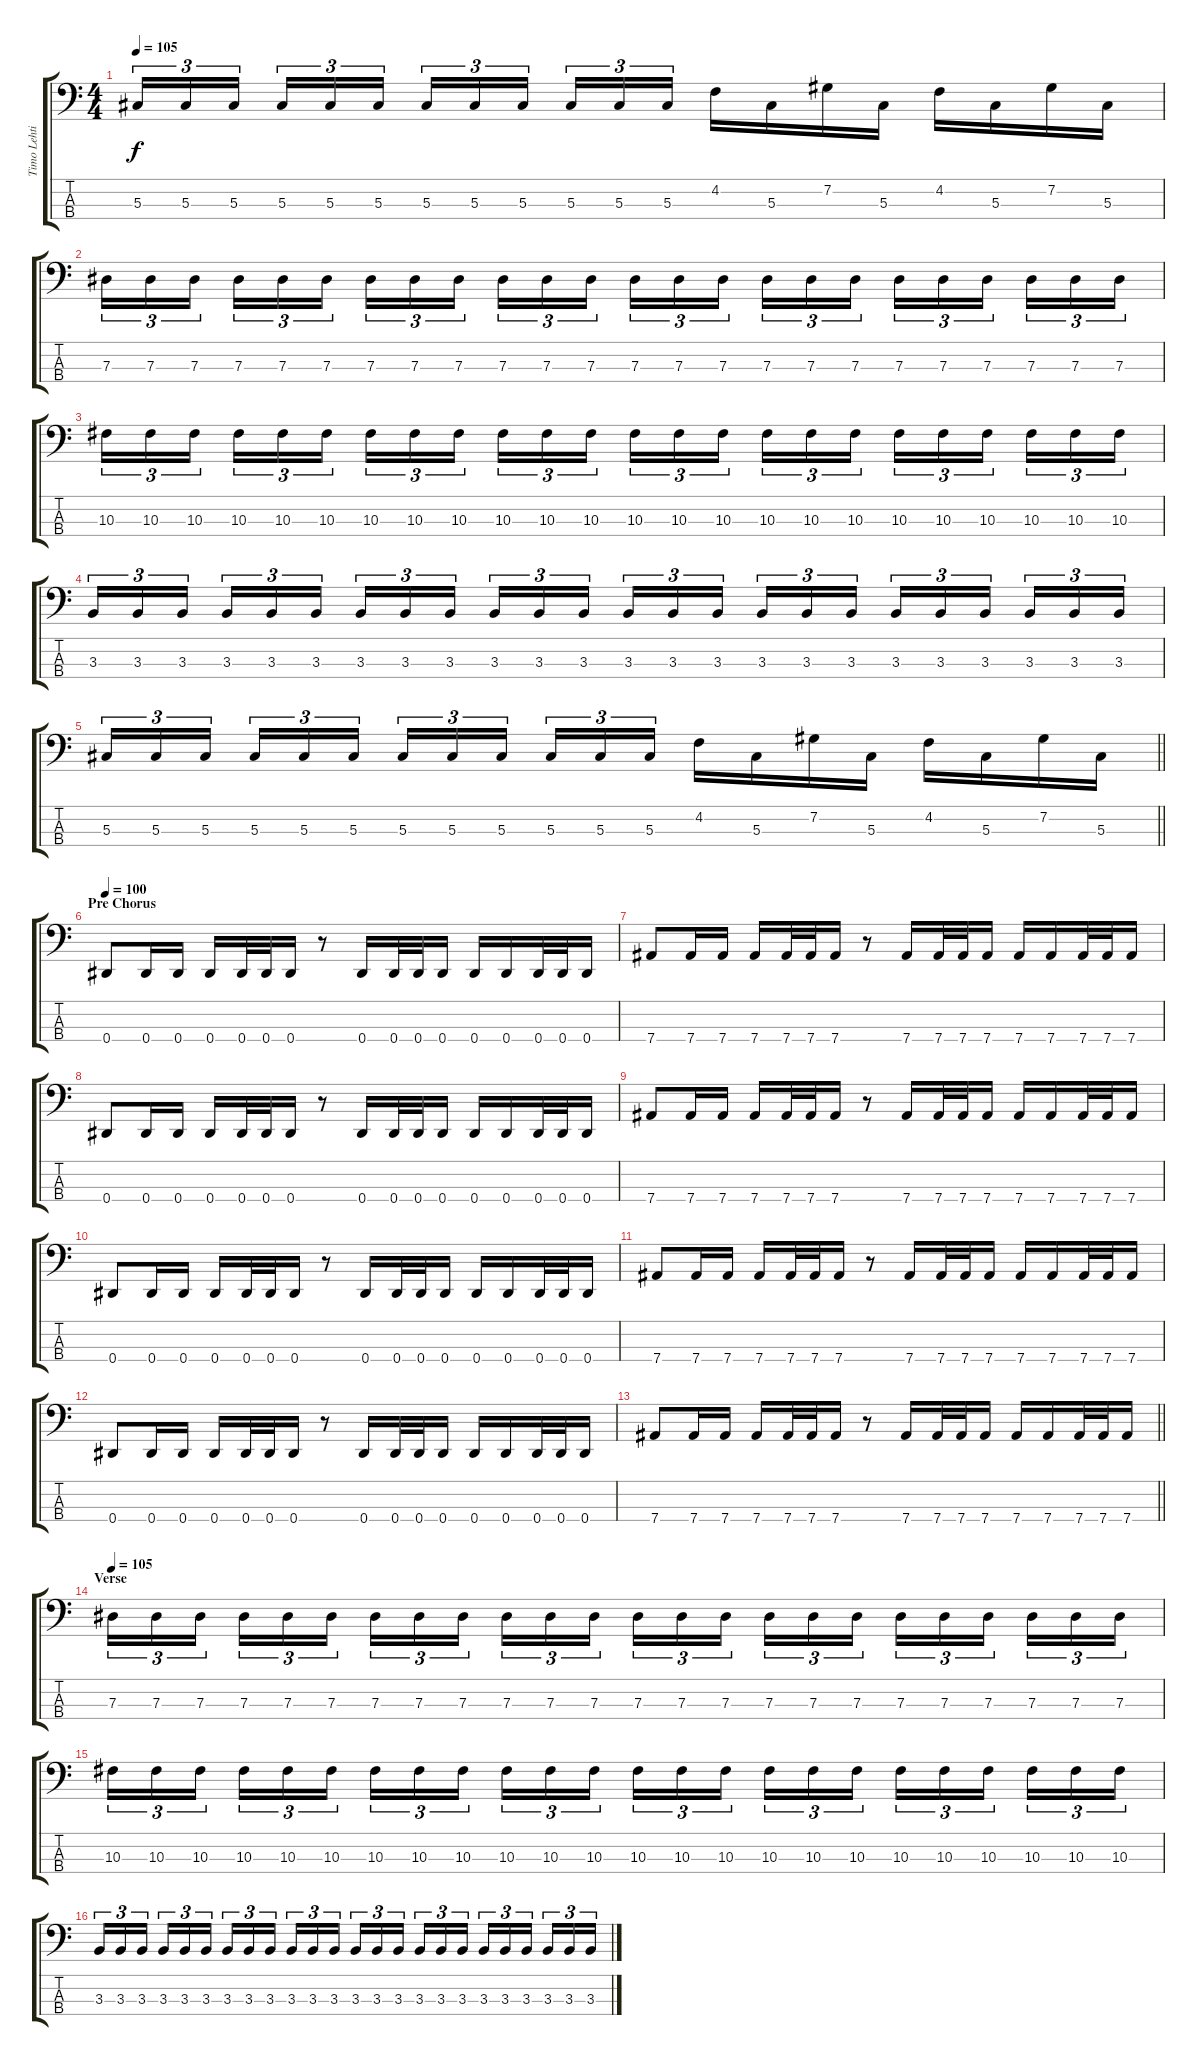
\track ("Timo Lehtinen " "Timo Lehti") {instrument slapbass1}
\staff {score tabs}
\tuning (Gb2 Db2 Ab1 Eb1) {hide}
\ts (4 4)
\tempo 105
\clef f4
\ks c
5.3.16{tu (3 2) dy f} 5.3.16{tu (3 2)} 5.3.16{tu (3 2) beam splitsecondary} 5.3.16{tu (3 2)} 5.3.16{tu (3 2)} 5.3.16{tu (3 2)} 5.3.16{tu (3 2)} 5.3.16{tu (3 2)} 5.3.16{tu (3 2) beam splitsecondary} 5.3.16{tu (3 2)} 5.3.16{tu (3 2)} 5.3.16{tu (3 2)} 4.2.16 5.3.16 7.2.16 5.3.16 4.2.16 5.3.16 7.2.16 5.3.16 |
7.3.16{tu (3 2)} 7.3.16{tu (3 2)} 7.3.16{tu (3 2) beam splitsecondary} 7.3.16{tu (3 2)} 7.3.16{tu (3 2)} 7.3.16{tu (3 2)} 7.3.16{tu (3 2)} 7.3.16{tu (3 2)} 7.3.16{tu (3 2) beam splitsecondary} 7.3.16{tu (3 2)} 7.3.16{tu (3 2)} 7.3.16{tu (3 2)} 7.3.16{tu (3 2)} 7.3.16{tu (3 2)} 7.3.16{tu (3 2) beam splitsecondary} 7.3.16{tu (3 2)} 7.3.16{tu (3 2)} 7.3.16{tu (3 2)} 7.3.16{tu (3 2)} 7.3.16{tu (3 2)} 7.3.16{tu (3 2) beam splitsecondary} 7.3.16{tu (3 2)} 7.3.16{tu (3 2)} 7.3.16{tu (3 2)} |
10.3.16{tu (3 2)} 10.3.16{tu (3 2)} 10.3.16{tu (3 2) beam splitsecondary} 10.3.16{tu (3 2)} 10.3.16{tu (3 2)} 10.3.16{tu (3 2)} 10.3.16{tu (3 2)} 10.3.16{tu (3 2)} 10.3.16{tu (3 2) beam splitsecondary} 10.3.16{tu (3 2)} 10.3.16{tu (3 2)} 10.3.16{tu (3 2)} 10.3.16{tu (3 2)} 10.3.16{tu (3 2)} 10.3.16{tu (3 2) beam splitsecondary} 10.3.16{tu (3 2)} 10.3.16{tu (3 2)} 10.3.16{tu (3 2)} 10.3.16{tu (3 2)} 10.3.16{tu (3 2)} 10.3.16{tu (3 2) beam splitsecondary} 10.3.16{tu (3 2)} 10.3.16{tu (3 2)} 10.3.16{tu (3 2)} |
3.3.16{tu (3 2)} 3.3.16{tu (3 2)} 3.3.16{tu (3 2) beam splitsecondary} 3.3.16{tu (3 2)} 3.3.16{tu (3 2)} 3.3.16{tu (3 2)} 3.3.16{tu (3 2)} 3.3.16{tu (3 2)} 3.3.16{tu (3 2) beam splitsecondary} 3.3.16{tu (3 2)} 3.3.16{tu (3 2)} 3.3.16{tu (3 2)} 3.3.16{tu (3 2)} 3.3.16{tu (3 2)} 3.3.16{tu (3 2) beam splitsecondary} 3.3.16{tu (3 2)} 3.3.16{tu (3 2)} 3.3.16{tu (3 2)} 3.3.16{tu (3 2)} 3.3.16{tu (3 2)} 3.3.16{tu (3 2) beam splitsecondary} 3.3.16{tu (3 2)} 3.3.16{tu (3 2)} 3.3.16{tu (3 2)} |
\barLineRight lightlight
5.3.16{tu (3 2)} 5.3.16{tu (3 2)} 5.3.16{tu (3 2) beam splitsecondary} 5.3.16{tu (3 2)} 5.3.16{tu (3 2)} 5.3.16{tu (3 2)} 5.3.16{tu (3 2)} 5.3.16{tu (3 2)} 5.3.16{tu (3 2) beam splitsecondary} 5.3.16{tu (3 2)} 5.3.16{tu (3 2)} 5.3.16{tu (3 2)} 4.2.16 5.3.16 7.2.16 5.3.16 4.2.16 5.3.16 7.2.16 5.3.16 |
\section ("" "Pre Chorus")
\tempo 100
0.4.8 0.4.16 0.4.16 0.4.16 0.4.32 0.4.32 0.4.16 r.8 0.4.16 0.4.32 0.4.32 0.4.16 0.4.16 0.4.16 0.4.32 0.4.32 0.4.16 |
7.4.8 7.4.16 7.4.16 7.4.16 7.4.32 7.4.32 7.4.16 r.8 7.4.16 7.4.32 7.4.32 7.4.16 7.4.16 7.4.16 7.4.32 7.4.32 7.4.16 |
0.4.8 0.4.16 0.4.16 0.4.16 0.4.32 0.4.32 0.4.16 r.8 0.4.16 0.4.32 0.4.32 0.4.16 0.4.16 0.4.16 0.4.32 0.4.32 0.4.16 |
7.4.8 7.4.16 7.4.16 7.4.16 7.4.32 7.4.32 7.4.16 r.8 7.4.16 7.4.32 7.4.32 7.4.16 7.4.16 7.4.16 7.4.32 7.4.32 7.4.16 |
0.4.8 0.4.16 0.4.16 0.4.16 0.4.32 0.4.32 0.4.16 r.8 0.4.16 0.4.32 0.4.32 0.4.16 0.4.16 0.4.16 0.4.32 0.4.32 0.4.16 |
7.4.8 7.4.16 7.4.16 7.4.16 7.4.32 7.4.32 7.4.16 r.8 7.4.16 7.4.32 7.4.32 7.4.16 7.4.16 7.4.16 7.4.32 7.4.32 7.4.16 |
0.4.8 0.4.16 0.4.16 0.4.16 0.4.32 0.4.32 0.4.16 r.8 0.4.16 0.4.32 0.4.32 0.4.16 0.4.16 0.4.16 0.4.32 0.4.32 0.4.16 |
\barLineRight lightlight
7.4.8 7.4.16 7.4.16 7.4.16 7.4.32 7.4.32 7.4.16 r.8 7.4.16 7.4.32 7.4.32 7.4.16 7.4.16 7.4.16 7.4.32 7.4.32 7.4.16 |
\section ("" "Verse")
\tempo 105
7.3.16{tu (3 2)} 7.3.16{tu (3 2)} 7.3.16{tu (3 2) beam splitsecondary} 7.3.16{tu (3 2)} 7.3.16{tu (3 2)} 7.3.16{tu (3 2)} 7.3.16{tu (3 2)} 7.3.16{tu (3 2)} 7.3.16{tu (3 2) beam splitsecondary} 7.3.16{tu (3 2)} 7.3.16{tu (3 2)} 7.3.16{tu (3 2)} 7.3.16{tu (3 2)} 7.3.16{tu (3 2)} 7.3.16{tu (3 2) beam splitsecondary} 7.3.16{tu (3 2)} 7.3.16{tu (3 2)} 7.3.16{tu (3 2)} 7.3.16{tu (3 2)} 7.3.16{tu (3 2)} 7.3.16{tu (3 2) beam splitsecondary} 7.3.16{tu (3 2)} 7.3.16{tu (3 2)} 7.3.16{tu (3 2)} |
10.3.16{tu (3 2)} 10.3.16{tu (3 2)} 10.3.16{tu (3 2) beam splitsecondary} 10.3.16{tu (3 2)} 10.3.16{tu (3 2)} 10.3.16{tu (3 2)} 10.3.16{tu (3 2)} 10.3.16{tu (3 2)} 10.3.16{tu (3 2) beam splitsecondary} 10.3.16{tu (3 2)} 10.3.16{tu (3 2)} 10.3.16{tu (3 2)} 10.3.16{tu (3 2)} 10.3.16{tu (3 2)} 10.3.16{tu (3 2) beam splitsecondary} 10.3.16{tu (3 2)} 10.3.16{tu (3 2)} 10.3.16{tu (3 2)} 10.3.16{tu (3 2)} 10.3.16{tu (3 2)} 10.3.16{tu (3 2) beam splitsecondary} 10.3.16{tu (3 2)} 10.3.16{tu (3 2)} 10.3.16{tu (3 2)} |
3.3.16{tu (3 2)} 3.3.16{tu (3 2)} 3.3.16{tu (3 2) beam splitsecondary} 3.3.16{tu (3 2)} 3.3.16{tu (3 2)} 3.3.16{tu (3 2)} 3.3.16{tu (3 2)} 3.3.16{tu (3 2)} 3.3.16{tu (3 2) beam splitsecondary} 3.3.16{tu (3 2)} 3.3.16{tu (3 2)} 3.3.16{tu (3 2)} 3.3.16{tu (3 2)} 3.3.16{tu (3 2)} 3.3.16{tu (3 2) beam splitsecondary} 3.3.16{tu (3 2)} 3.3.16{tu (3 2)} 3.3.16{tu (3 2)} 3.3.16{tu (3 2)} 3.3.16{tu (3 2)} 3.3.16{tu (3 2) beam splitsecondary} 3.3.16{tu (3 2)} 3.3.16{tu (3 2)} 3.3.16{tu (3 2)}
